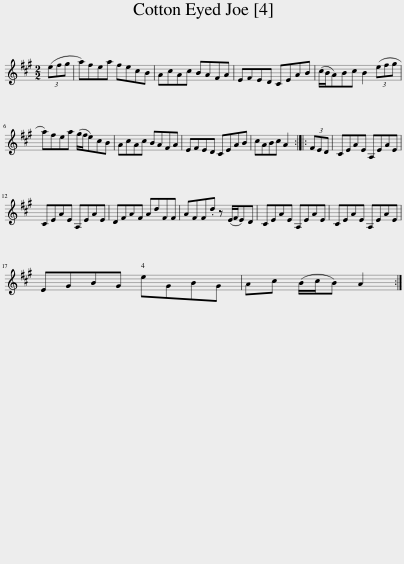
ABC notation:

X:1
L:1/8
M:2/2
I:linebreak $
K:A
V:1 treble
V:1
 (3(efg | a)fea fecB | AcAc BAFA | EFED CEAB | (c/B/A)Bc B2 (3(efg |$ %5
 a)fea (g/f/e)cB | AcAc BAFA | EFED CEAB | cABc A2 :: (3FED | %10
 CEAE A,EAE |$ CEAE A,EAE | DFAF AdFF | AFF.d z (E/F/E)D | CEAE A,EAE | %15
 CEAE A,EAE |$ EGBG eGBG | Ac (B/c/B) A2 :| %18
